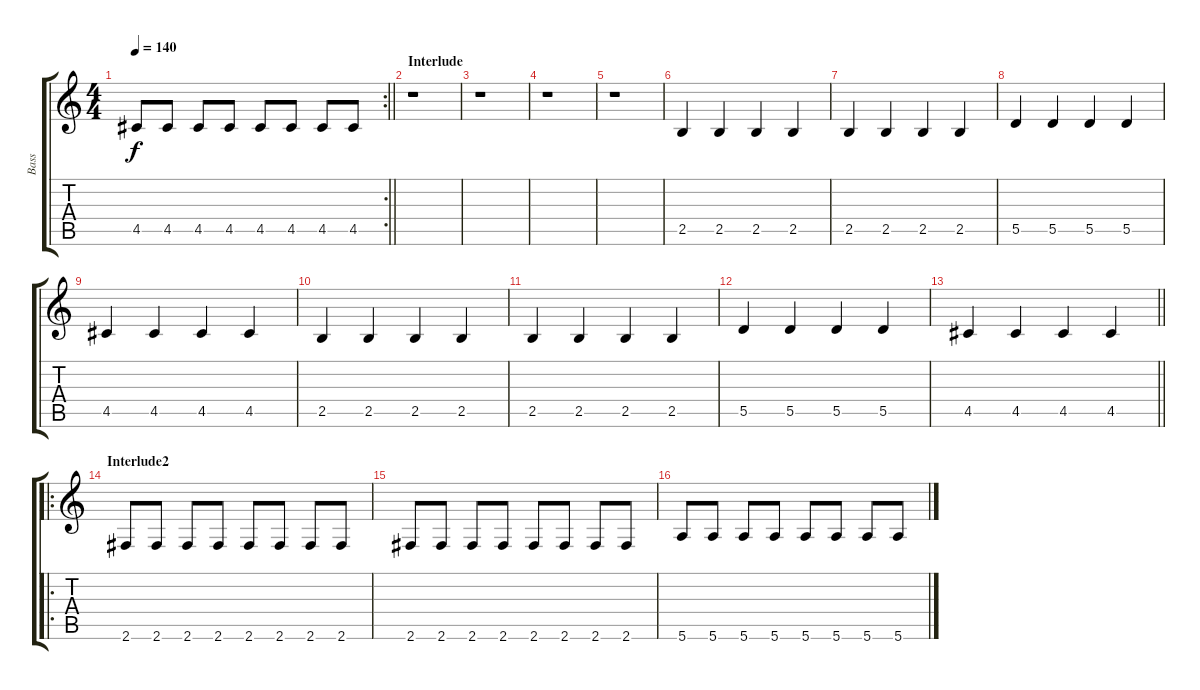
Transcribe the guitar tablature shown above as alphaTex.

\track ("Bass" "Bass") {instrument electricbassfinger}
\staff {score tabs}
\tuning (E4 B3 G3 D3 A2 E2) {hide}
\rc 2
\ts (4 4)
\tempo 140
\clef g2
\barLineRight lightlight
\ks c
4.5.8{dy f} 4.5.8 4.5.8 4.5.8 4.5.8 4.5.8 4.5.8 4.5.8 |
\section ("" "Interlude")
r.1 |
r.1 |
r.1 |
r.1 |
2.5.4 2.5.4 2.5.4 2.5.4 |
2.5.4 2.5.4 2.5.4 2.5.4 |
5.5.4 5.5.4 5.5.4 5.5.4 |
4.5.4 4.5.4 4.5.4 4.5.4 |
2.5.4 2.5.4 2.5.4 2.5.4 |
2.5.4 2.5.4 2.5.4 2.5.4 |
5.5.4 5.5.4 5.5.4 5.5.4 |
\barLineRight lightlight
4.5.4 4.5.4 4.5.4 4.5.4 |
\ro
\section ("" "Interlude2")
2.6.8 2.6.8 2.6.8 2.6.8 2.6.8 2.6.8 2.6.8 2.6.8 |
2.6.8 2.6.8 2.6.8 2.6.8 2.6.8 2.6.8 2.6.8 2.6.8 |
5.6.8 5.6.8 5.6.8 5.6.8 5.6.8 5.6.8 5.6.8 5.6.8
